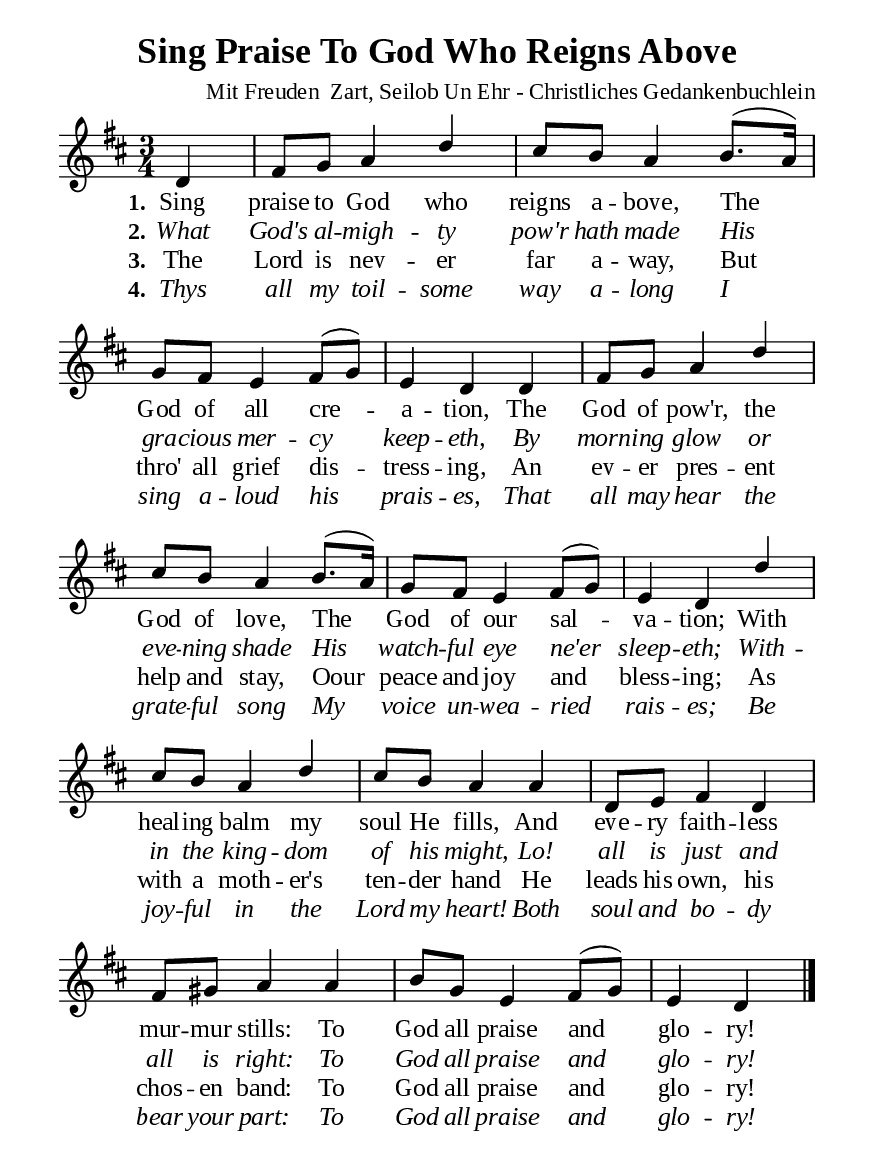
\version "2.18.2"

\header {
  title = "Sing Praise To God Who Reigns Above"
  composer = "Mit Freuden  Zart, Seilob Un Ehr - Christliches Gedankenbuchlein"
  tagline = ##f
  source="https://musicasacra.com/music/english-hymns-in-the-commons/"
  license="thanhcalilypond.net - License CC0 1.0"
}

global= {
  \key d \major
  \time 3/4
  \override Score.BarNumber.break-visibility = ##(#f #f #f)
}

\paper {
  #(set-paper-size "a5")
  top-margin = 10\mm
  bottom-margin = 5\mm
  left-margin = 10\mm
  right-margin = 10\mm
  indent = #0
  #(define fonts
	 (make-pango-font-tree "Liberation Serif"
	 		       "Liberation Serif"
			       "Liberation Serif"
			       (/ 20 20)))
  system-system-spacing = #'((basic-distance . 2.5) (padding . 2.5))
}

printItalic = \with {
  \override LyricText.font-shape = #'italic
}

% Verse music
musicVerseSoprano = \relative c' {
                    \partial 4 d4 |
  fis8 g a4 d |
  cis8 b a4 b8. (a16) |
  g8 fis e4 fis8 (g) |
  e4 d d |
  fis8 g a4 d |
  cis8 b a4 b8. (a16) |
  g8 fis e4 fis8 (g) |
  e4 d d' |
  cis8 b a4 d |
  cis8 b a4 a |
  d,8 e fis4 d |
  fis8 gis a4 a |
  b8 g e4 fis8 (g) |
  e4 d \bar "|."
}

% Verse lyrics
verseOne = \lyricmode {
  \set stanza = #"1."
  Sing praise to God who reigns a -- bove,
  The God of all cre -- a -- tion,
  The God of pow'r, the God of love,
  The God of our sal -- va -- tion;
  With heal -- ing balm my soul He fills,
  And eve -- ry faith -- less  mur -- mur stills:
  To God all praise and glo -- ry!
}

verseTwo = \lyricmode {
  \set stanza = #"2."
  What God's al -- migh -- ty pow'r hath made
  His gra -- cious mer -- cy keep -- eth,
  By morn -- ing glow or eve -- ning shade
  His watch -- ful eye ne'er sleep -- eth;
  With -- in the king -- dom of his might,
  Lo! all is just and all is right:
  To God all praise and glo -- ry!
}

verseThree = \lyricmode {
  \set stanza = #"3."
  The Lord is nev -- er far a -- way,
  But thro' all grief dis -- tress -- ing,
  An ev -- er pres -- ent help and stay,
  Oour peace and joy and bless -- ing;
  As with a moth -- er's ten -- der hand
  He leads his own, his chos -- en band:
  To God all praise and glo -- ry!
}

verseFour = \lyricmode {
  \set stanza = #"4."
  Thys all my toil -- some way a -- long
  I sing a -- loud his prais -- es,
  That all may hear the grate -- ful song
  My voice un -- wea -- ried rais -- es;
  Be joy -- ful in the Lord my heart!
  Both soul and bo -- dy bear your part:
  To God all praise and glo -- ry!
}

% Layout
\score {
    \new ChoirStaff <<
      \new Staff <<
        \clef "treble"
        \new Voice = "sopranos" { \global \stemUp \slurUp \musicVerseSoprano }
      >>
      \new Lyrics \lyricsto sopranos \verseOne
      \new Lyrics \printItalic \lyricsto sopranos \verseTwo
      \new Lyrics \lyricsto sopranos \verseThree
      \new Lyrics \printItalic \lyricsto sopranos \verseFour
    >>
}
